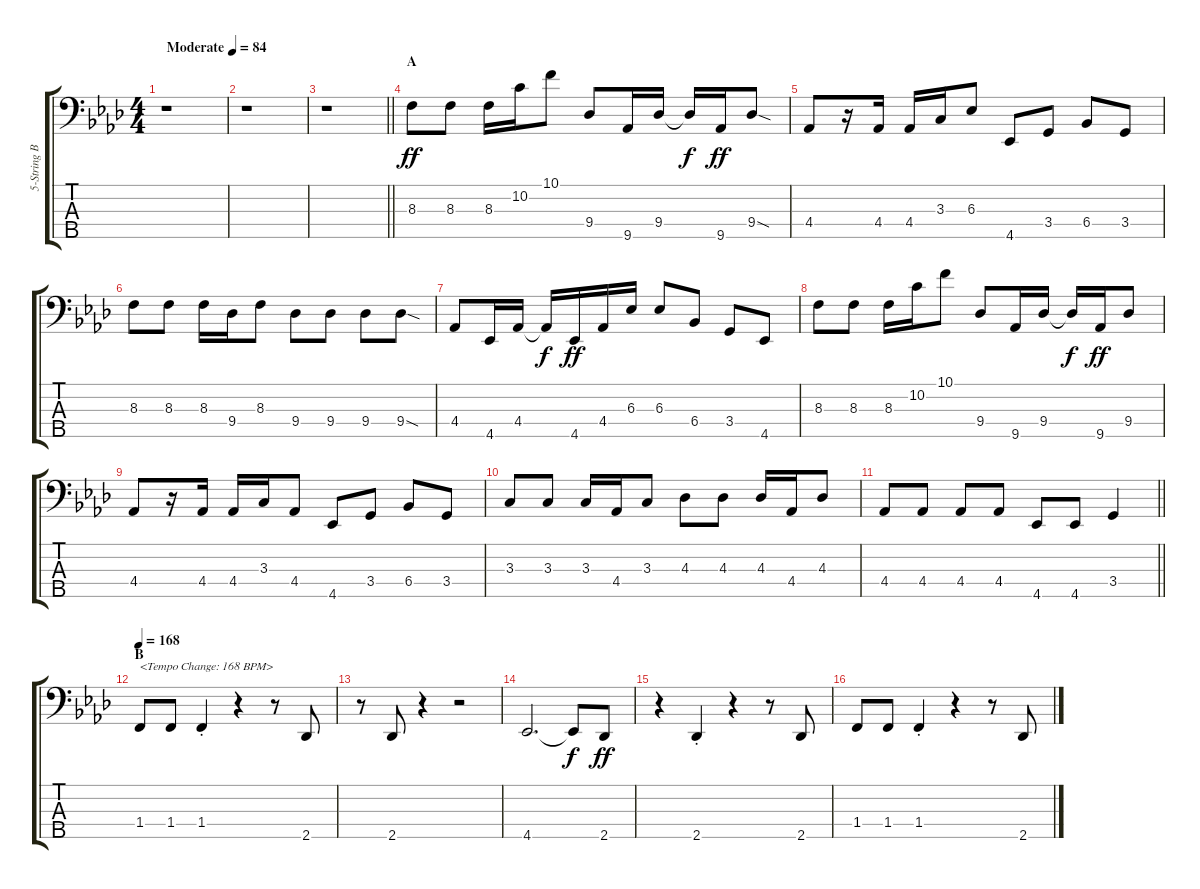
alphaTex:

\track ("5-String Bass" "5-String B") {instrument electricbasspick}
\staff {score tabs}
\tuning (G2 D2 A1 E1 B0) {hide}
\ts (4 4)
\tempo (84 "Moderate")
\clef f4
\ks ab
r.1{dy ff instrument electricbasspick} |
r.1 |
\barLineRight lightlight
r.1 |
\section ("" "A")
8.3.8 8.3.8 8.3.16 10.2.16 10.1.8 9.4.8 9.5.16 9.4.16 9.4{t}.16{dy f} 9.5.16{dy ff} 9.4{sod}.8 |
4.4.8 r.16 4.4.16 4.4.16 3.3.16 6.3.8 4.5.8 3.4.8 6.4.8 3.4.8 |
8.3.8 8.3.8 8.3.16 9.4.16 8.3.8 9.4.8 9.4.8 9.4.8 9.4{sod}.8 |
4.4.8 4.5.16 4.4.16 4.4{t}.16{dy f} 4.5.16{dy ff} 4.4.16 6.3.16 6.3.8 6.4.8 3.4.8 4.5.8 |
8.3.8 8.3.8 8.3.16 10.2.16 10.1.8 9.4.8 9.5.16 9.4.16 9.4{t}.16{dy f} 9.5.16{dy ff} 9.4.8 |
4.4.8 r.16 4.4.16 4.4.16 3.3.16 4.4.8 4.5.8 3.4.8 6.4.8 3.4.8 |
3.3.8 3.3.8 3.3.16 4.4.16 3.3.8 4.3.8 4.3.8 4.3.16 4.4.16 4.3.8 |
\barLineRight lightlight
4.4.8 4.4.8 4.4.8 4.4.8 4.5.8 4.5.8 3.4.4 |
\section ("" "B")
\tempo 168
1.4.8{txt "<Tempo Change: 168 BPM>"} 1.4.8 1.4{st}.4 r.4 r.8 2.5.8 |
r.8 2.5.8 r.4 r.2 |
4.5.2{d} 4.5{t}.8{dy f} 2.5.8{dy ff} |
r.4 2.5{st}.4 r.4 r.8 2.5.8 |
1.4.8 1.4.8 1.4{st}.4 r.4 r.8 2.5.8
